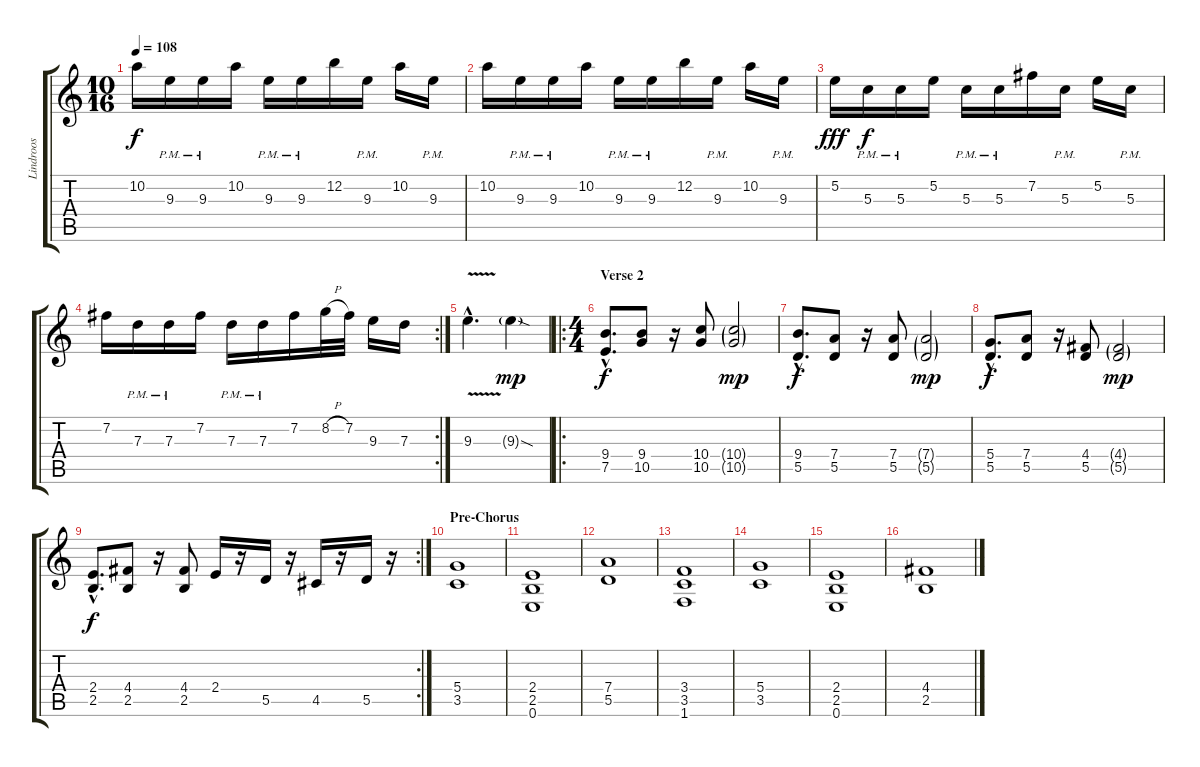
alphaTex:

\track ("Lindroos" "Lindroos") {instrument distortionguitar}
\staff {score tabs}
\tuning (E4 B3 G3 D3 A2 E2) {hide}
\ts (10 16)
\tempo 108
\clef g2
\ks c
10.2.16{dy f} 9.3{pm}.16 9.3{pm}.16 10.2.16 9.3{pm}.16 9.3{pm}.16 12.2.16 9.3{pm}.16 10.2.16 9.3{pm}.16 |
10.2.16 9.3{pm}.16 9.3{pm}.16 10.2.16 9.3{pm}.16 9.3{pm}.16 12.2.16 9.3{pm}.16 10.2.16 9.3{pm}.16 |
5.2.16{dy fff} 5.3{pm}.16{dy f} 5.3{pm}.16 5.2.16 5.3{pm}.16 5.3{pm}.16 7.2.16 5.3{pm}.16 5.2.16 5.3{pm}.16 |
\rc 2
7.2.16 7.3{pm}.16 7.3{pm}.16 7.2.16 7.3{pm}.16 7.3{pm}.16 7.2.16 8.2{h}.32 7.2.32 9.3.16 7.3.16 |
9.3{v hac}.4{d} 9.3{sod g}.4{dy mp} |
\ro
\ts (4 4)
\section ("" "Verse 2")
(9.4{hac} 7.5{hac}).8{d dy f} (9.4 10.5).8 r.16 (10.4 10.5).8 (10.4{g} 10.5{g}).2{dy mp} |
(9.4{hac} 5.5{hac}).8{d dy f} (7.4 5.5).8 r.16 (7.4 5.5).8 (7.4{g} 5.5{g}).2{dy mp} |
(5.4{hac} 5.5{hac}).8{d dy f} (7.4 5.5).8 r.16 (4.4 5.5).8 (4.4{g} 5.5{g}).2{dy mp} |
\rc 2
(2.4{hac} 2.5{hac}).8{d dy f} (4.4 2.5).8 r.16 (4.4 2.5).8 2.4.16 r.16 5.5.16 r.16 4.5.16 r.16 5.5.16 r.16 |
\section ("" "Pre-Chorus")
(5.4 3.5).1 |
(2.4 2.5 0.6).1 |
(7.4 5.5).1 |
(3.4 3.5 1.6).1 |
(5.4 3.5).1 |
(2.4 2.5 0.6).1 |
(4.4 2.5).1
